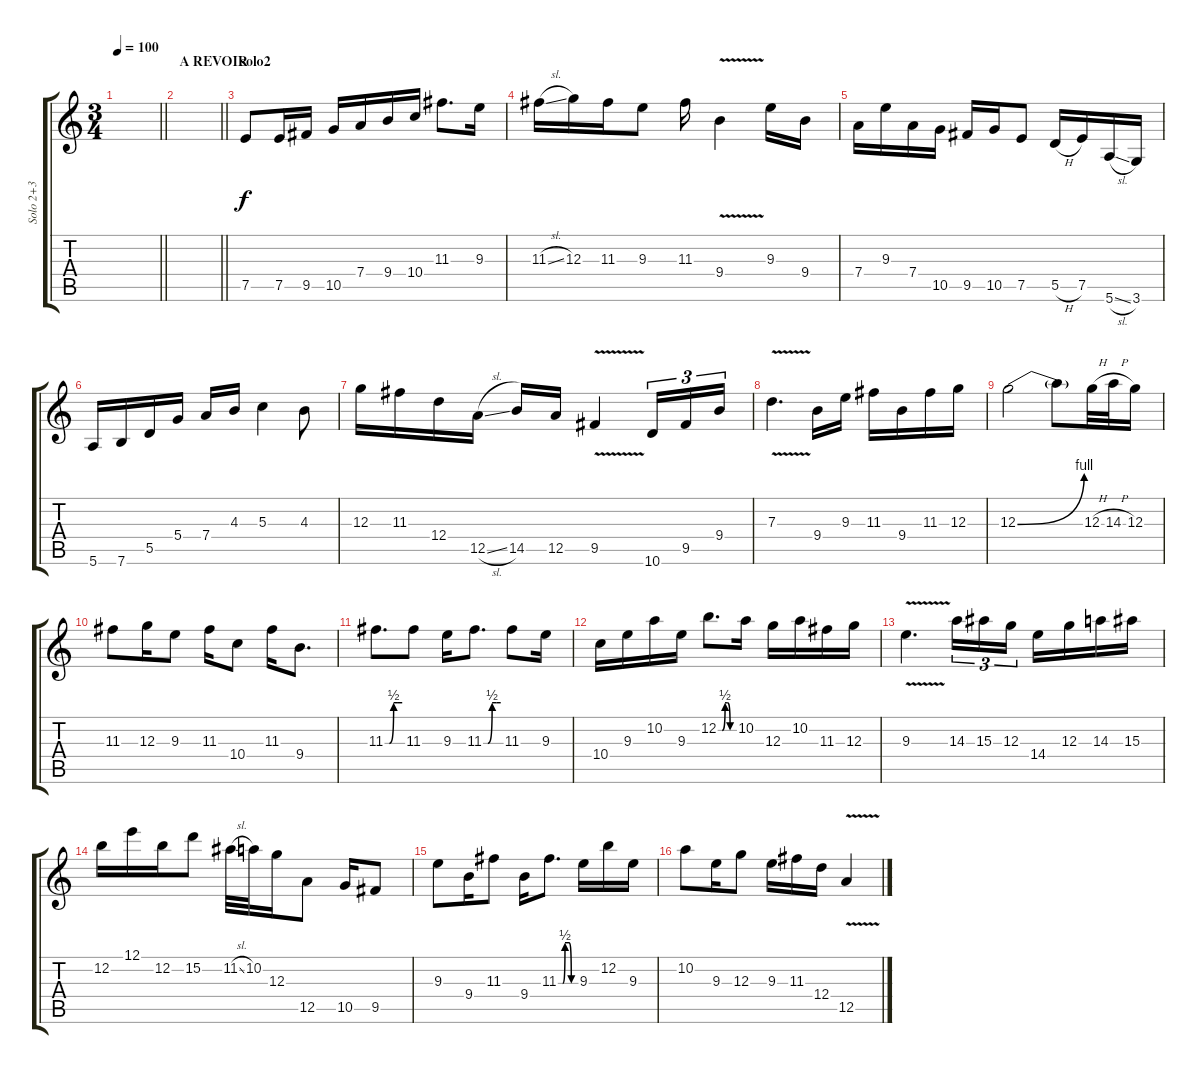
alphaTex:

\track ("Solo 2+3" "Solo 2+3") {instrument overdrivenguitar}
\staff {score tabs}
\tuning (E4 B3 G3 D3 A2 E2) {hide}
\ts (3 4)
\tempo 100
\clef g2
\barLineRight lightlight
\ks c
|
\section ("" "A REVOIR")
\barLineRight lightlight
|
\section ("" "solo2")
7.5.8 7.5.16 9.5.16 10.5.16 7.4.16 9.4.16 10.4.16 11.3.8{d} 9.3.16 |
11.3{sl}.16 12.3.16 11.3.16 9.3.8 11.3.16 9.4{v}.4 9.3.16 9.4.16 |
7.4.16 9.3.16 7.4.16 10.5.16 9.5.16 10.5.16 7.5.8 5.5{h}.16 7.5.16 5.6{sl}.16 3.6.16 |
5.6.16 7.6.16 5.5.16 5.4.16 7.4.16 4.3.16 5.3.4 4.3.8 |
12.3.16 11.3.16 12.4.16 12.5{sl}.16 14.5.16 12.5.16 9.5{v}.4 10.6.16{tu (3 2)} 9.5.16{tu (3 2)} 9.4.16{tu (3 2)} |
7.3{v}.4{d} 9.4.16 9.3.16 11.3.16 9.4.16 11.3.16 12.3.16 |
12.3{be (bend 0 0 60 4)}.2 12.3{t}.8 12.3{h}.32 14.3{h}.32 12.3.16 |
11.3.8 12.3.16 9.3.8 11.3.16 10.4.8 11.3.16 9.4.8{d} |
11.3{be (custom 0 0 15 0 30 2 45 2 60 2)}.8{d} 11.3.8 9.3.16 11.3{be (custom 0 0 15 0 30 2 45 2 60 2)}.8{d} 11.3.8 9.3.16 |
10.4.16 9.3.16 10.2.16 9.3.16 12.2{be (custom 0 0 15 0 26 2 30 2 35 2 45 0 60 0)}.8{d} 10.2.16 12.3.16 10.2.16 11.3.16 12.3.16 |
9.3{v}.4{d} 14.3.16{tu (3 2)} 15.3.16{tu (3 2)} 12.3.16{tu (3 2)} 14.4.16 12.3.16 14.3.16 15.3.16 |
12.2.16 12.1.16 12.2.16 15.2.8 11.2{sl}.32 10.2.32 12.3.16 12.5.8 10.5.16 9.5.8 |
9.3.8 9.4.16 11.3.8 9.4.16 11.3{be (custom 0 0 15 0 23 2 37 2 45 0 60 0)}.8{d} 9.3.16 12.2.16 9.3.16 |
10.2.8 9.3.16 12.3.8 9.3.16 11.3.16 12.4.16 12.5{v}.4
